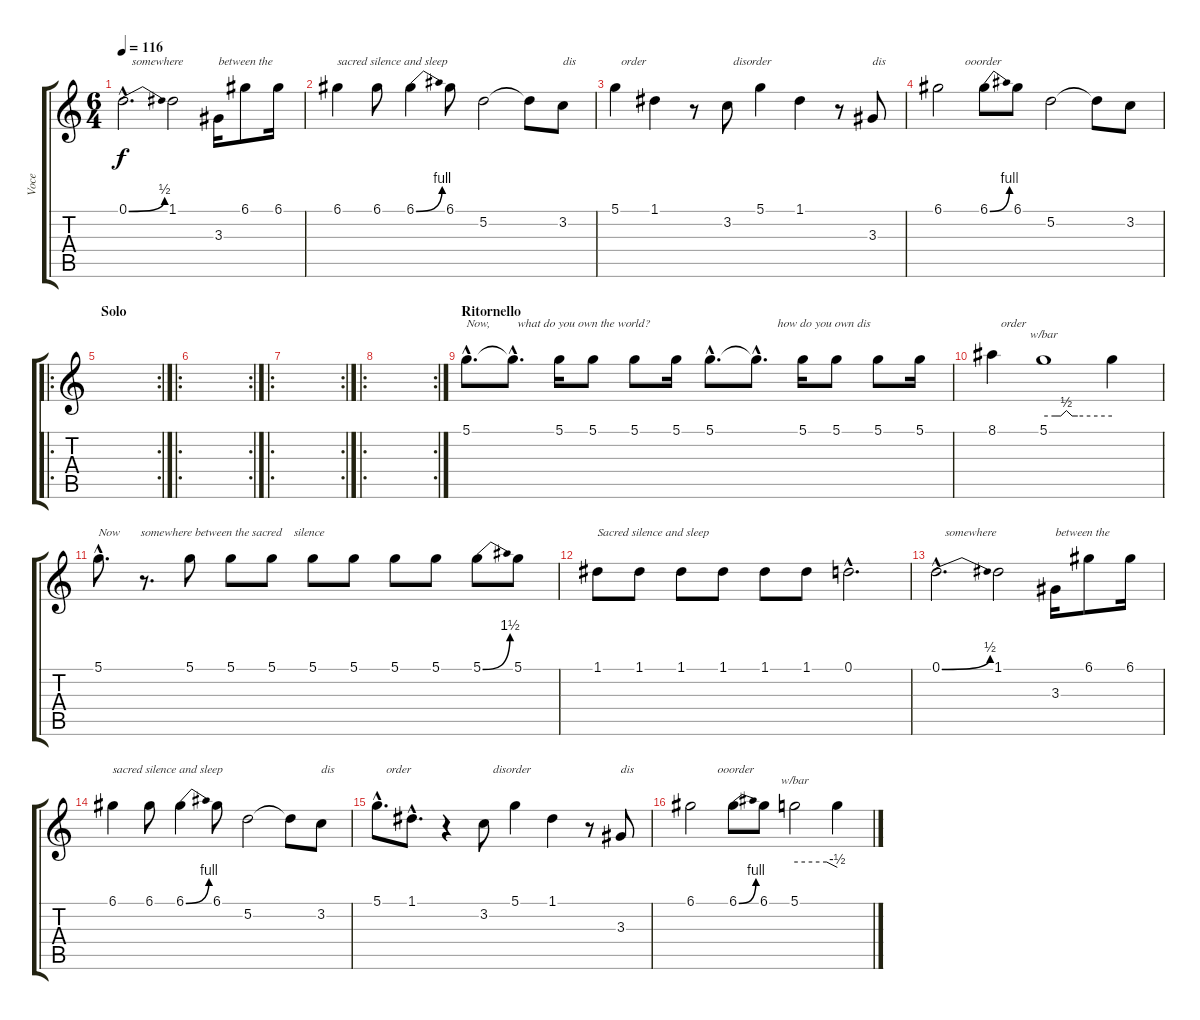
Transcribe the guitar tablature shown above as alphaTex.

\track ("Voce" "Voce") {instrument distortionguitar}
\staff {score tabs}
\tuning (D4 A3 F3 C3 G2 D2) {hide}
\ts (6 4)
\tempo 116
\clef g2
\ks c
0.1{be (bend 0 0 60 2) hac}.2{d txt "   somewhere" dy f} 1.1.2 3.3.16{txt "between the"} 6.1.8 6.1.16 |
6.1.4{txt "sacred silence and sleep "} 6.1.8 6.1{be (bend 0 0 60 4)}.4 6.1.8 5.2.2 5.2{t}.8 3.2.8{txt "dis"} |
5.1.4{txt "  order"} 1.1.4 r.8 3.2.8{txt "  disorder"} 5.1.4 1.1.4 r.8 3.3.8{txt "dis"} |
6.1.2{txt "         ooorder"} 6.1{be (bend 0 0 60 4)}.8 6.1.8 5.2.2 5.2{t}.8 3.2.8 |
\ro
\rc 2
\section ("" "Solo")
|
\ro
\rc 2
|
\ro
\rc 2
|
\ro
\rc 2
|
\section ("" "Ritornello")
5.1{hac}.8{d txt "Now,         what do you own the world? "} 5.1{hac t}.8{d} 5.1.16 5.1.8 5.1.8 5.1.16 5.1{hac}.8{d} 5.1{hac t}.8{d txt "       how do you own dis"} 5.1.16 5.1.8 5.1.8 5.1.16 |
8.1.4{txt "   order"} 5.1.1{tbe (custom default 0 0 10 0 15 0 20 2 25 0 30 0 60 0)} 5.1{t}.4 |
5.1{hac}.8{d txt "Now       somewhere between the sacred    silence "} r.8{d} 5.1.8 5.1.8 5.1.8 5.1.8 5.1.8 5.1.8 5.1.8 5.1{be (bend 0 0 60 6)}.8 5.1.8 |
1.1.8{txt "Sacred silence and sleep "} 1.1.8 1.1.8 1.1.8 1.1.8 1.1.8 0.1{hac}.2{d} |
0.1{be (bend 0 0 60 2) hac}.2{d txt "   somewhere"} 1.1.2 3.3.16{txt "between the"} 6.1.8 6.1.16 |
6.1.4{txt "sacred silence and sleep "} 6.1.8 6.1{be (bend 0 0 60 4)}.4 6.1.8 5.2.2 5.2{t}.8 3.2.8{txt "dis"} |
5.1{hac}.8{d txt "   order"} 1.1{hac}.8{d} r.4 3.2.8{txt "   disorder"} 5.1.4 1.1.4 r.8 3.3.8{txt "dis"} |
6.1.2{txt "         ooorder"} 6.1{be (bend 0 0 60 4)}.8 6.1.8 5.1.2{tbe (custom default 0 0 45 0 60 -2)} 5.1{t}.4
